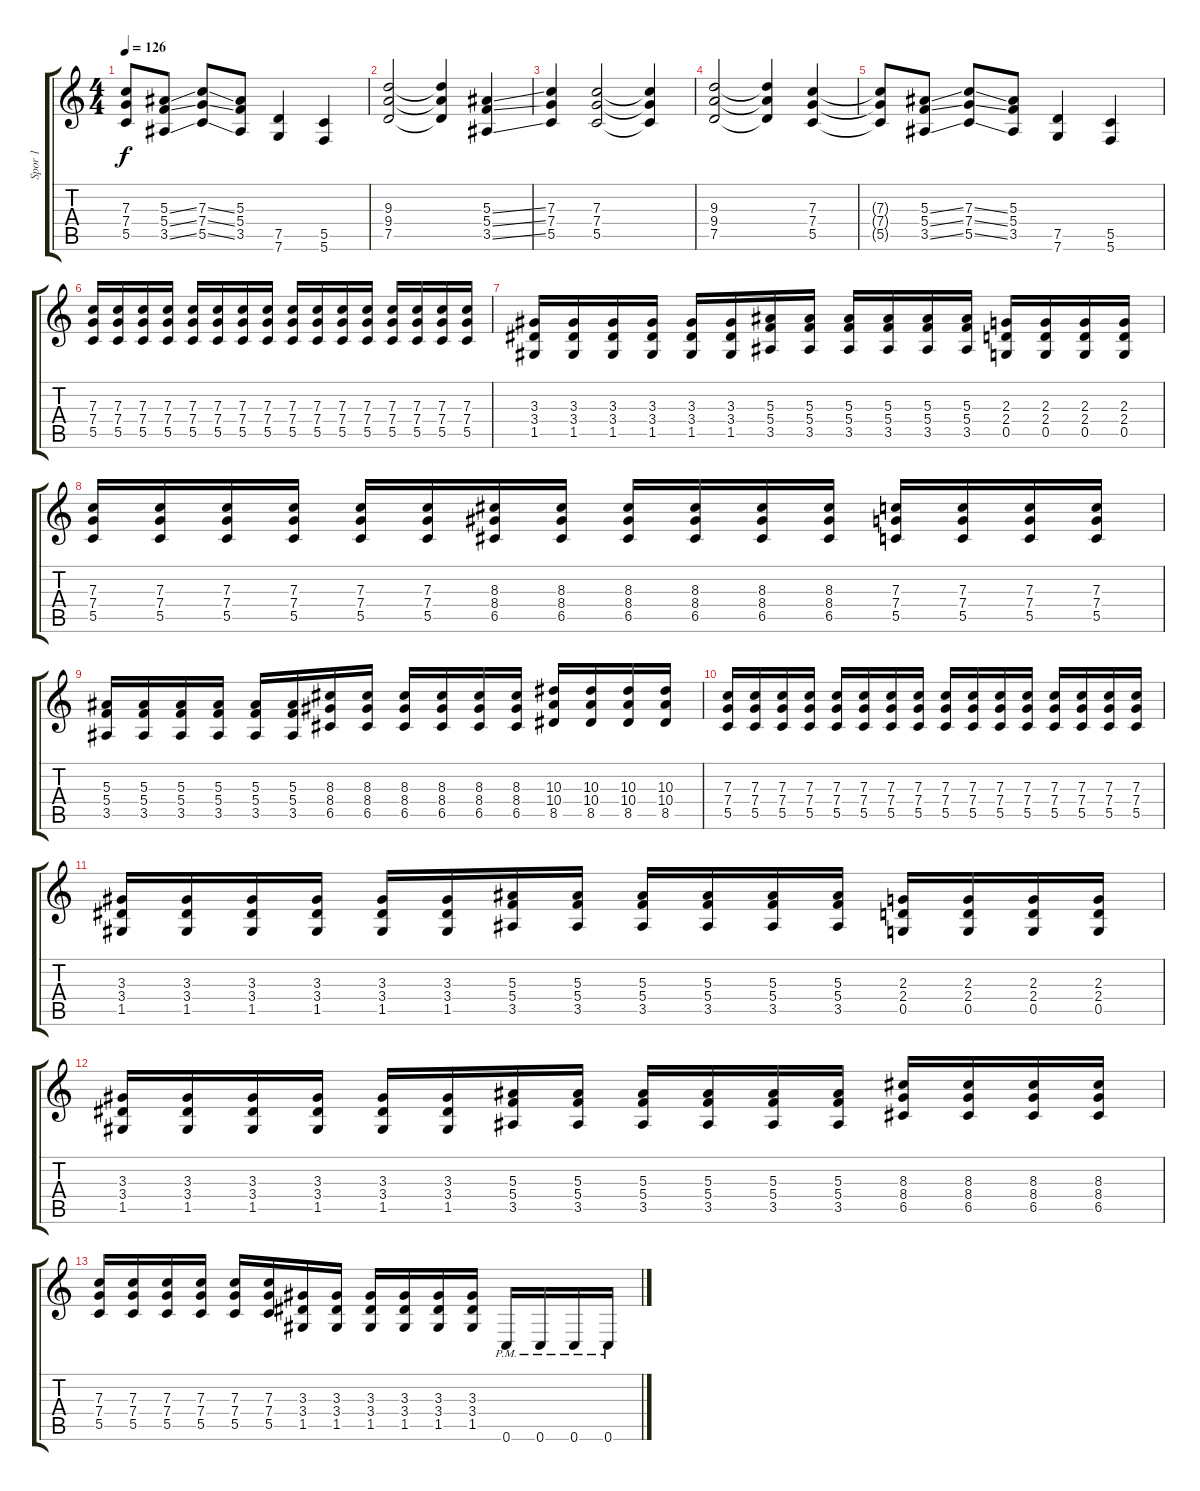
\track ("Spor 1" "Spor 1") {instrument distortionguitar}
\staff {score tabs}
\tuning (D4 A3 F3 C3 G2 C2) {hide}
\ts (4 4)
\tempo 126
\clef g2
\ks c
(7.3{t} 7.4{t} 5.5{t}).8{dy f} (5.3{ss} 5.4{ss} 3.5{ss}).8 (7.3{ss} 7.4{ss} 5.5{ss}).8 (5.3 5.4 3.5).8 (7.5 7.6).4 (5.5 5.6).4 |
(9.3 9.4 7.5).2 (9.3{t} 9.4{t} 7.5{t}).4 (5.3{ss} 5.4{ss} 3.5{ss}).4 |
(7.3 7.4 5.5).4 (7.3 7.4 5.5).2 (7.3{t} 7.4{t} 5.5{t}).4 |
(9.3 9.4 7.5).2 (9.3{t} 9.4{t} 7.5{t}).4 (7.3 7.4 5.5).4 |
(7.3{t} 7.4{t} 5.5{t}).8 (5.3{ss} 5.4{ss} 3.5{ss}).8 (7.3{ss} 7.4{ss} 5.5{ss}).8 (5.3 5.4 3.5).8 (7.5 7.6).4 (5.5 5.6).4 |
(7.3 7.4 5.5).16 (7.3 7.4 5.5).16 (7.3 7.4 5.5).16 (7.3 7.4 5.5).16 (7.3 7.4 5.5).16 (7.3 7.4 5.5).16 (7.3 7.4 5.5).16 (7.3 7.4 5.5).16 (7.3 7.4 5.5).16 (7.3 7.4 5.5).16 (7.3 7.4 5.5).16 (7.3 7.4 5.5).16 (7.3 7.4 5.5).16 (7.3 7.4 5.5).16 (7.3 7.4 5.5).16 (7.3 7.4 5.5).16 |
(3.3 3.4 1.5).16 (3.3 3.4 1.5).16 (3.3 3.4 1.5).16 (3.3 3.4 1.5).16 (3.3 3.4 1.5).16 (3.3 3.4 1.5).16 (5.3 5.4 3.5).16 (5.3 5.4 3.5).16 (5.3 5.4 3.5).16 (5.3 5.4 3.5).16 (5.3 5.4 3.5).16 (5.3 5.4 3.5).16 (2.3 2.4 0.5).16 (2.3 2.4 0.5).16 (2.3 2.4 0.5).16 (2.3 2.4 0.5).16 |
(7.3 7.4 5.5).16 (7.3 7.4 5.5).16 (7.3 7.4 5.5).16 (7.3 7.4 5.5).16 (7.3 7.4 5.5).16 (7.3 7.4 5.5).16 (8.3 8.4 6.5).16 (8.3 8.4 6.5).16 (8.3 8.4 6.5).16 (8.3 8.4 6.5).16 (8.3 8.4 6.5).16 (8.3 8.4 6.5).16 (7.3 7.4 5.5).16 (7.3 7.4 5.5).16 (7.3 7.4 5.5).16 (7.3 7.4 5.5).16 |
(5.3 5.4 3.5).16 (5.3 5.4 3.5).16 (5.3 5.4 3.5).16 (5.3 5.4 3.5).16 (5.3 5.4 3.5).16 (5.3 5.4 3.5).16 (8.3 8.4 6.5).16 (8.3 8.4 6.5).16 (8.3 8.4 6.5).16 (8.3 8.4 6.5).16 (8.3 8.4 6.5).16 (8.3 8.4 6.5).16 (10.3 10.4 8.5).16 (10.3 10.4 8.5).16 (10.3 10.4 8.5).16 (10.3 10.4 8.5).16 |
(7.3 7.4 5.5).16 (7.3 7.4 5.5).16 (7.3 7.4 5.5).16 (7.3 7.4 5.5).16 (7.3 7.4 5.5).16 (7.3 7.4 5.5).16 (7.3 7.4 5.5).16 (7.3 7.4 5.5).16 (7.3 7.4 5.5).16 (7.3 7.4 5.5).16 (7.3 7.4 5.5).16 (7.3 7.4 5.5).16 (7.3 7.4 5.5).16 (7.3 7.4 5.5).16 (7.3 7.4 5.5).16 (7.3 7.4 5.5).16 |
(3.3 3.4 1.5).16 (3.3 3.4 1.5).16 (3.3 3.4 1.5).16 (3.3 3.4 1.5).16 (3.3 3.4 1.5).16 (3.3 3.4 1.5).16 (5.3 5.4 3.5).16 (5.3 5.4 3.5).16 (5.3 5.4 3.5).16 (5.3 5.4 3.5).16 (5.3 5.4 3.5).16 (5.3 5.4 3.5).16 (2.3 2.4 0.5).16 (2.3 2.4 0.5).16 (2.3 2.4 0.5).16 (2.3 2.4 0.5).16 |
(3.3 3.4 1.5).16 (3.3 3.4 1.5).16 (3.3 3.4 1.5).16 (3.3 3.4 1.5).16 (3.3 3.4 1.5).16 (3.3 3.4 1.5).16 (5.3 5.4 3.5).16 (5.3 5.4 3.5).16 (5.3 5.4 3.5).16 (5.3 5.4 3.5).16 (5.3 5.4 3.5).16 (5.3 5.4 3.5).16 (8.3 8.4 6.5).16 (8.3 8.4 6.5).16 (8.3 8.4 6.5).16 (8.3 8.4 6.5).16 |
(7.3 7.4 5.5).16 (7.3 7.4 5.5).16 (7.3 7.4 5.5).16 (7.3 7.4 5.5).16 (7.3 7.4 5.5).16 (7.3 7.4 5.5).16 (3.3 3.4 1.5).16 (3.3 3.4 1.5).16 (3.3 3.4 1.5).16 (3.3 3.4 1.5).16 (3.3 3.4 1.5).16 (3.3 3.4 1.5).16 0.6{pm}.16 0.6{pm}.16 0.6{pm}.16 0.6{pm}.16
